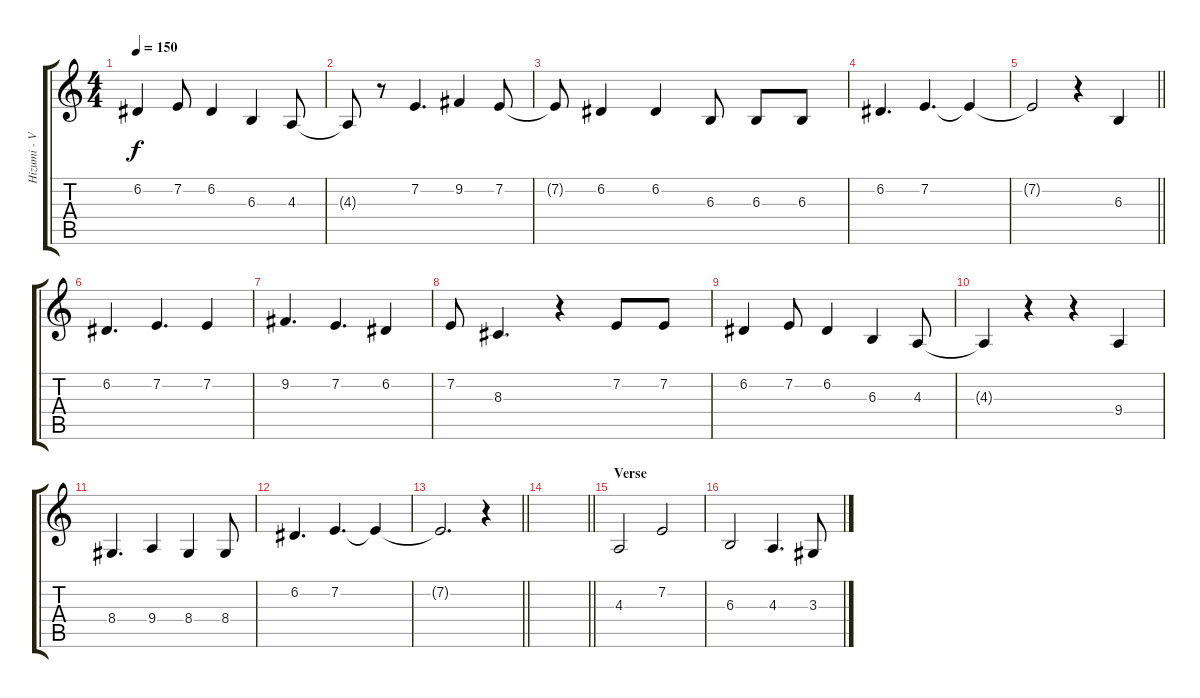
\track ("Hizumi - Vocals" "Hizumi - V") {instrument lead6voice}
\staff {score tabs}
\tuning (D4 A3 F3 C3 G2 D2) {hide}
\ts (4 4)
\tempo 150
\clef g2
\ks c
6.2.4{dy f} 7.2.8 6.2.4 6.3.4 4.3.8 |
4.3{t}.8 r.8 7.2.4{d} 9.2.4 7.2.8 |
7.2{t}.8 6.2.4 6.2.4 6.3.8 6.3.8 6.3.8 |
6.2.4{d} 7.2.4{d} 7.2{t}.4 |
\barLineRight lightlight
7.2{t}.2 r.4 6.3.4 |
\section ("" "")
6.2.4{d} 7.2.4{d} 7.2.4 |
9.2.4{d} 7.2.4{d} 6.2.4 |
7.2.8 8.3.4{d} r.4 7.2.8 7.2.8 |
6.2.4 7.2.8 6.2.4 6.3.4 4.3.8 |
4.3{t}.4 r.4 r.4 9.4.4 |
8.4.4{d} 9.4.4 8.4.4 8.4.8 |
6.2.4{d} 7.2.4{d} 7.2{t}.4 |
\barLineRight lightlight
7.2{t}.2{d} r.4 |
\barLineRight lightlight
|
\section ("" "Verse")
4.3.2 7.2.2 |
6.3.2 4.3.4{d} 3.3.8
